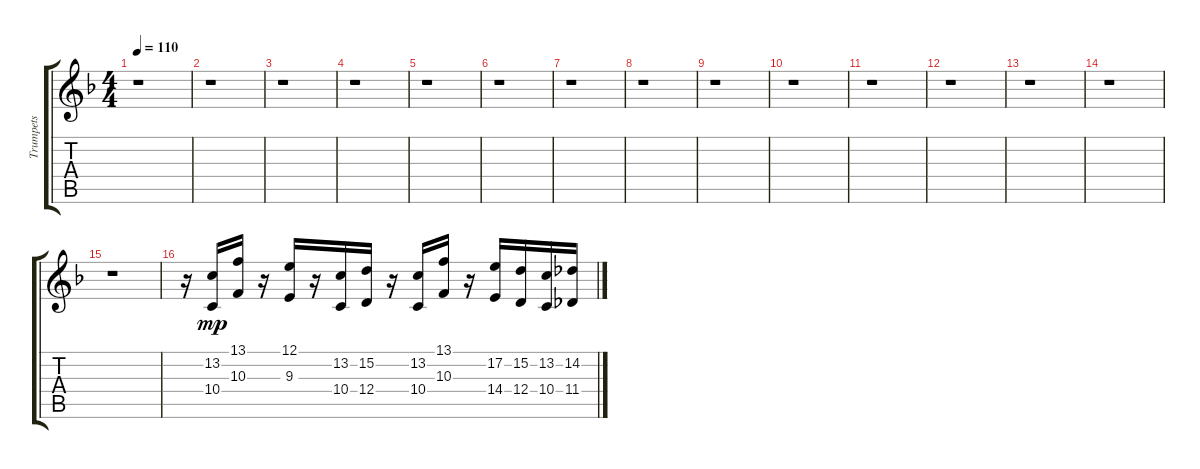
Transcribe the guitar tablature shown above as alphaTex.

\track ("Trumpets" "Trumpets") {instrument trumpet}
\staff {score tabs}
\tuning (E4 B3 G3 D3 A2 E2) {hide}
\ts (4 4)
\tempo 110
\clef g2
\ks f
r.1{dy p} |
r.1 |
r.1 |
r.1 |
r.1 |
r.1 |
r.1 |
r.1 |
r.1 |
r.1 |
r.1 |
r.1 |
r.1 |
r.1 |
r.1 |
r.16 (13.2 10.4).16{dy mp} (13.1 10.3).16 r.16 (12.1 9.3).16 r.16 (13.2 10.4).16 (15.2 12.4).16 r.16 (13.2 10.4).16 (13.1 10.3).16 r.16 (17.2 14.4).16 (15.2 12.4).16 (13.2 10.4).16 (14.2 11.4).16
